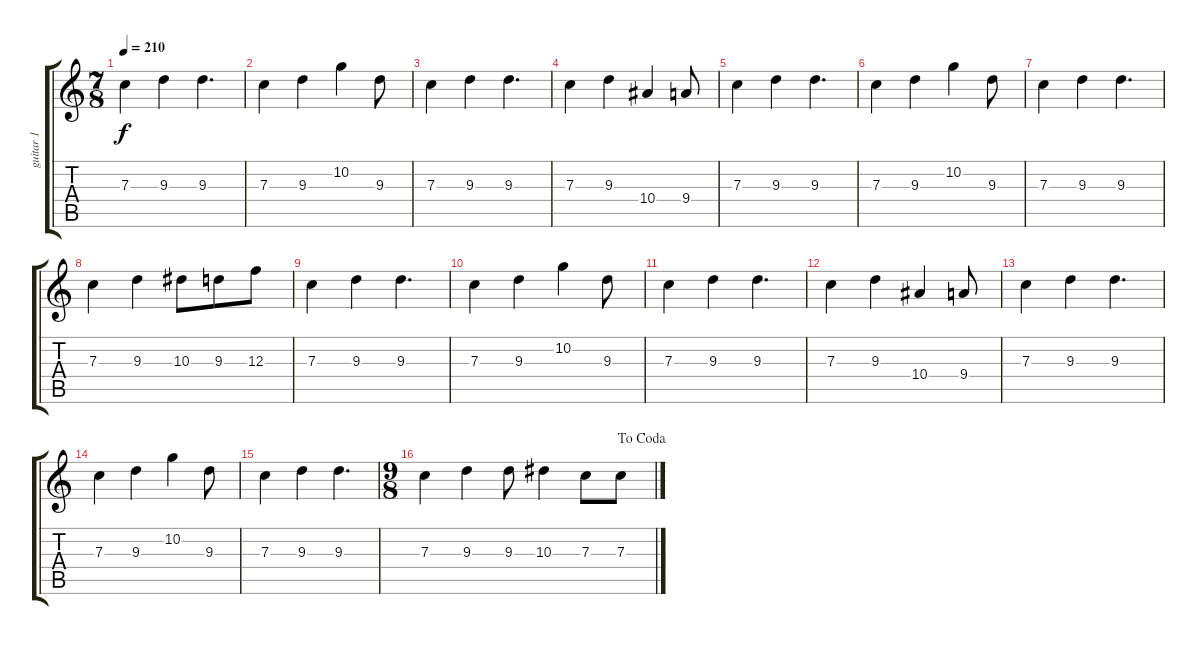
\track ("guitar 1" "guitar 1") {instrument distortionguitar}
\staff {score tabs}
\tuning (D4 A3 F3 C3 G2 D2) {hide}
\ts (7 8)
\tempo 210
\clef g2
\ks c
7.3.4{dy f} 9.3.4 9.3.4{d} |
7.3.4 9.3.4 10.2.4 9.3.8 |
7.3.4 9.3.4 9.3.4{d} |
7.3.4 9.3.4 10.4.4 9.4.8 |
7.3.4 9.3.4 9.3.4{d} |
7.3.4 9.3.4 10.2.4 9.3.8 |
7.3.4 9.3.4 9.3.4{d} |
7.3.4 9.3.4 10.3.8 9.3.8 12.3.8 |
7.3.4 9.3.4 9.3.4{d} |
7.3.4 9.3.4 10.2.4 9.3.8 |
7.3.4 9.3.4 9.3.4{d} |
7.3.4 9.3.4 10.4.4 9.4.8 |
7.3.4 9.3.4 9.3.4{d} |
7.3.4 9.3.4 10.2.4 9.3.8 |
7.3.4 9.3.4 9.3.4{d} |
\ts (9 8)
\jump dacoda
7.3.4 9.3.4 9.3.8 10.3.4 7.3.8 7.3.8
